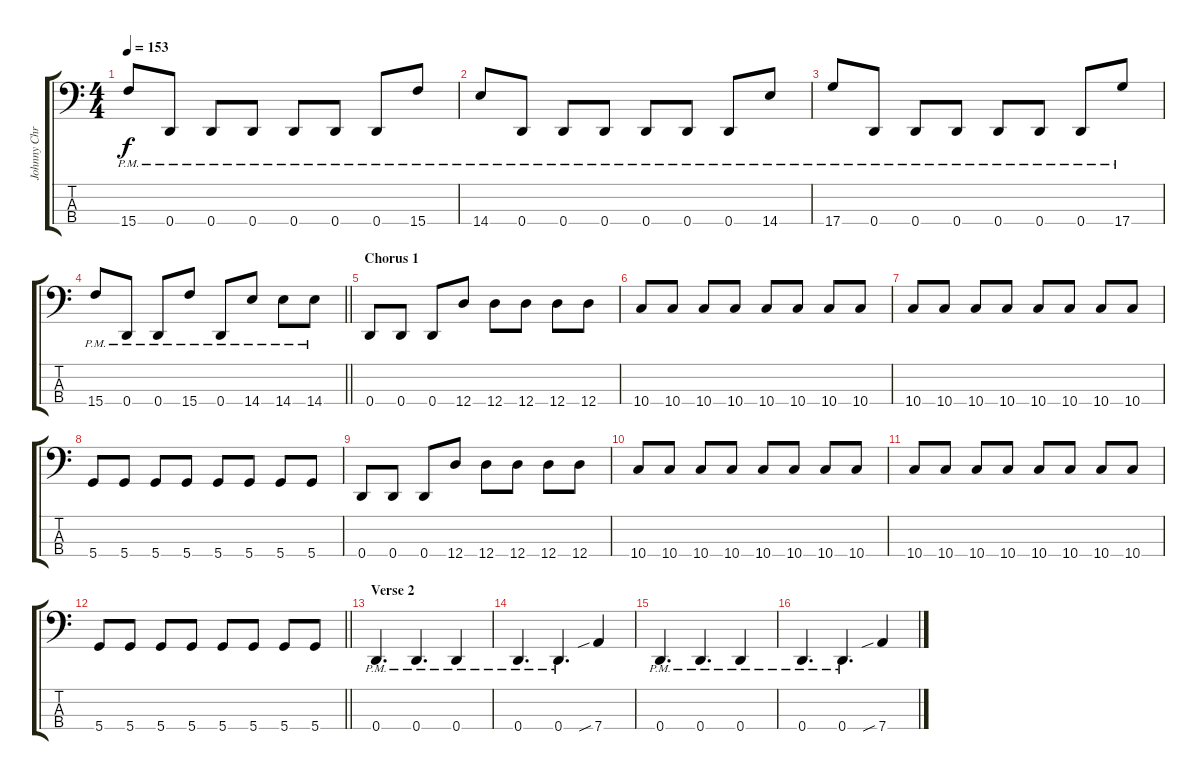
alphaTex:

\track ("Johnny Christ" "Johnny Chr") {instrument electricbasspick}
\staff {score tabs}
\tuning (G2 D2 A1 D1) {hide}
\ts (4 4)
\tempo 153
\clef f4
\ks c
15.4{pm}.8{dy f} 0.4{pm}.8 0.4{pm}.8 0.4{pm}.8 0.4{pm}.8 0.4{pm}.8 0.4{pm}.8 15.4{pm}.8 |
14.4{pm}.8 0.4{pm}.8 0.4{pm}.8 0.4{pm}.8 0.4{pm}.8 0.4{pm}.8 0.4{pm}.8 14.4{pm}.8 |
17.4{pm}.8 0.4{pm}.8 0.4{pm}.8 0.4{pm}.8 0.4{pm}.8 0.4{pm}.8 0.4{pm}.8 17.4{pm}.8 |
\barLineRight lightlight
15.4{pm}.8 0.4{pm}.8 0.4{pm}.8 15.4{pm}.8 0.4{pm}.8 14.4{pm}.8 14.4{pm}.8 14.4{pm}.8 |
\section ("" "Chorus 1")
0.4.8 0.4.8 0.4.8 12.4.8 12.4.8 12.4.8 12.4.8 12.4.8 |
10.4.8 10.4.8 10.4.8 10.4.8 10.4.8 10.4.8 10.4.8 10.4.8 |
10.4.8 10.4.8 10.4.8 10.4.8 10.4.8 10.4.8 10.4.8 10.4.8 |
5.4.8 5.4.8 5.4.8 5.4.8 5.4.8 5.4.8 5.4.8 5.4.8 |
0.4.8 0.4.8 0.4.8 12.4.8 12.4.8 12.4.8 12.4.8 12.4.8 |
10.4.8 10.4.8 10.4.8 10.4.8 10.4.8 10.4.8 10.4.8 10.4.8 |
10.4.8 10.4.8 10.4.8 10.4.8 10.4.8 10.4.8 10.4.8 10.4.8 |
\barLineRight lightlight
5.4.8 5.4.8 5.4.8 5.4.8 5.4.8 5.4.8 5.4.8 5.4.8 |
\section ("" "Verse 2")
0.4{pm}.4{d} 0.4{pm}.4{d} 0.4{pm}.4 |
0.4{pm}.4{d} 0.4{pm}.4{d} 7.4{sib}.4 |
0.4{pm}.4{d} 0.4{pm}.4{d} 0.4{pm}.4 |
0.4{pm}.4{d} 0.4{pm}.4{d} 7.4{sib}.4
